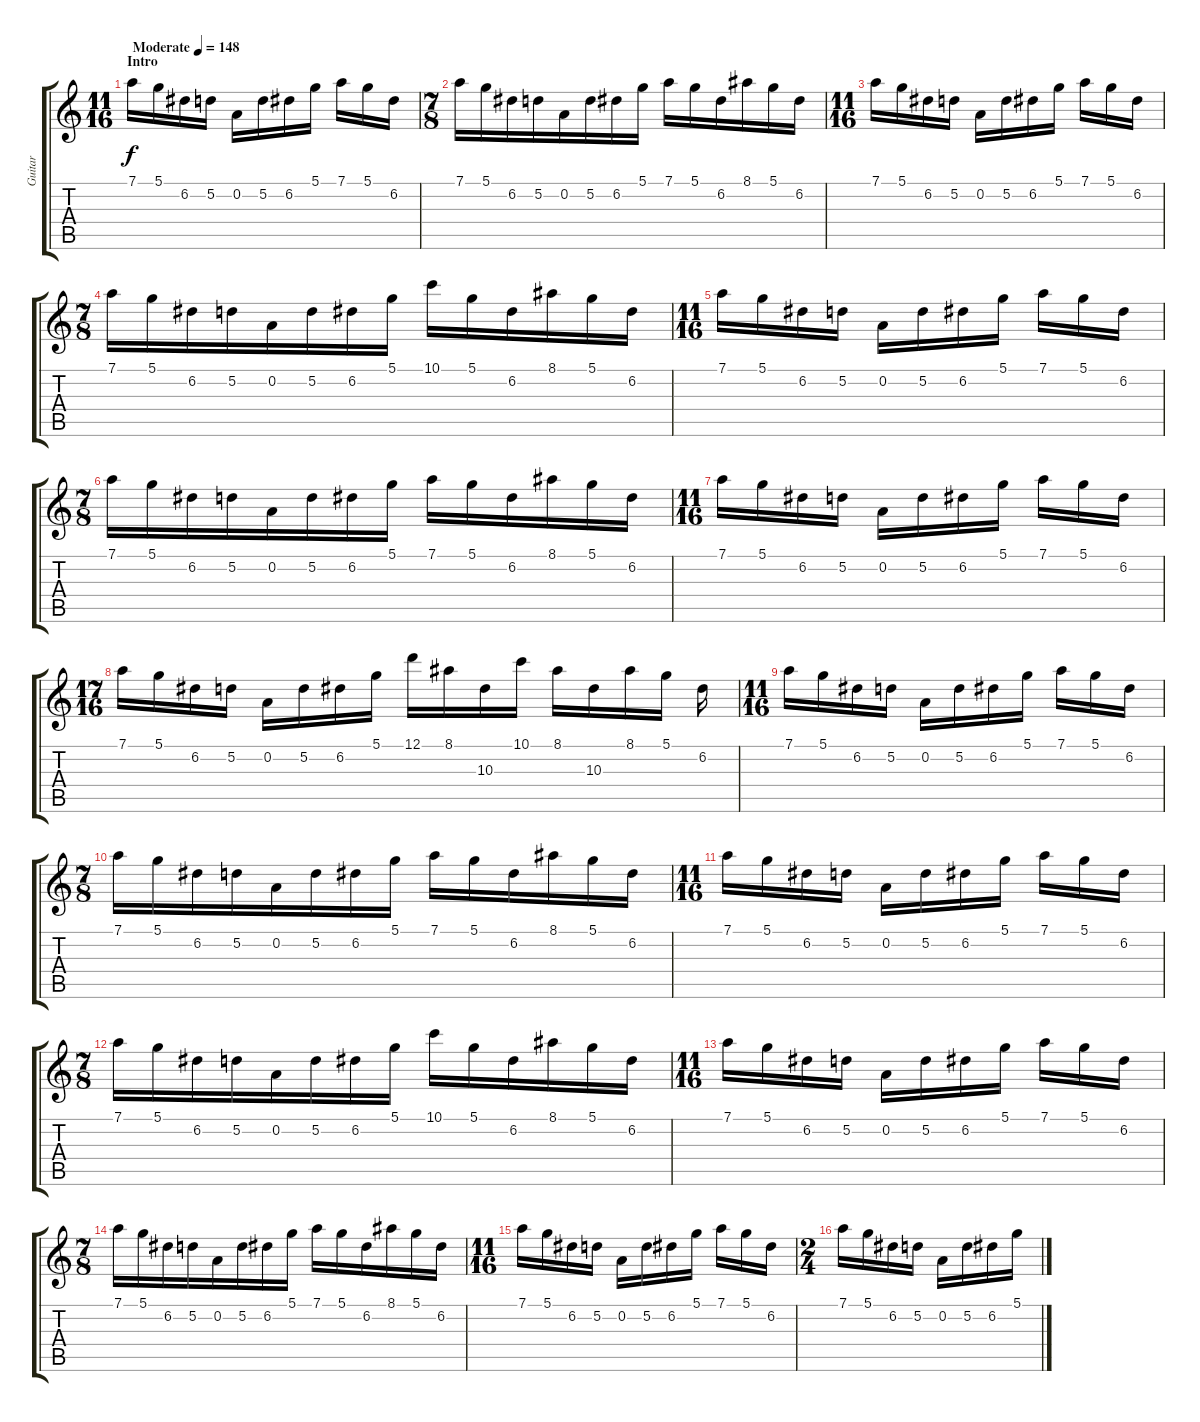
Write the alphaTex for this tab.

\track ("Guitar" "Guitar") {instrument overdrivenguitar}
\staff {score tabs}
\tuning (D4 A3 F3 C3 G2 D2) {hide}
\ts (11 16)
\section ("" "Intro")
\tempo (148 "Moderate")
\clef g2
\ks c
7.1.16{dy f instrument overdrivenguitar} 5.1.16 6.2.16 5.2.16 0.2.16 5.2.16 6.2.16 5.1.16 7.1.16 5.1.16 6.2.16 |
\ts (7 8)
7.1.16 5.1.16 6.2.16 5.2.16 0.2.16 5.2.16 6.2.16 5.1.16 7.1.16 5.1.16 6.2.16 8.1.16 5.1.16 6.2.16 |
\ts (11 16)
7.1.16 5.1.16 6.2.16 5.2.16 0.2.16 5.2.16 6.2.16 5.1.16 7.1.16 5.1.16 6.2.16 |
\ts (7 8)
7.1.16 5.1.16 6.2.16 5.2.16 0.2.16 5.2.16 6.2.16 5.1.16 10.1.16 5.1.16 6.2.16 8.1.16 5.1.16 6.2.16 |
\ts (11 16)
7.1.16 5.1.16 6.2.16 5.2.16 0.2.16 5.2.16 6.2.16 5.1.16 7.1.16 5.1.16 6.2.16 |
\ts (7 8)
7.1.16 5.1.16 6.2.16 5.2.16 0.2.16 5.2.16 6.2.16 5.1.16 7.1.16 5.1.16 6.2.16 8.1.16 5.1.16 6.2.16 |
\ts (11 16)
7.1.16 5.1.16 6.2.16 5.2.16 0.2.16 5.2.16 6.2.16 5.1.16 7.1.16 5.1.16 6.2.16 |
\ts (17 16)
7.1.16 5.1.16 6.2.16 5.2.16 0.2.16 5.2.16 6.2.16 5.1.16 12.1.16 8.1.16 10.3.16 10.1.16 8.1.16 10.3.16 8.1.16 5.1.16 6.2.16 |
\ts (11 16)
7.1.16 5.1.16 6.2.16 5.2.16 0.2.16 5.2.16 6.2.16 5.1.16 7.1.16 5.1.16 6.2.16 |
\ts (7 8)
7.1.16 5.1.16 6.2.16 5.2.16 0.2.16 5.2.16 6.2.16 5.1.16 7.1.16 5.1.16 6.2.16 8.1.16 5.1.16 6.2.16 |
\ts (11 16)
7.1.16 5.1.16 6.2.16 5.2.16 0.2.16 5.2.16 6.2.16 5.1.16 7.1.16 5.1.16 6.2.16 |
\ts (7 8)
7.1.16 5.1.16 6.2.16 5.2.16 0.2.16 5.2.16 6.2.16 5.1.16 10.1.16 5.1.16 6.2.16 8.1.16 5.1.16 6.2.16 |
\ts (11 16)
7.1.16 5.1.16 6.2.16 5.2.16 0.2.16 5.2.16 6.2.16 5.1.16 7.1.16 5.1.16 6.2.16 |
\ts (7 8)
7.1.16 5.1.16 6.2.16 5.2.16 0.2.16 5.2.16 6.2.16 5.1.16 7.1.16 5.1.16 6.2.16 8.1.16 5.1.16 6.2.16 |
\ts (11 16)
7.1.16 5.1.16 6.2.16 5.2.16 0.2.16 5.2.16 6.2.16 5.1.16 7.1.16 5.1.16 6.2.16 |
\ts (2 4)
7.1.16 5.1.16 6.2.16 5.2.16 0.2.16 5.2.16 6.2.16 5.1.16
